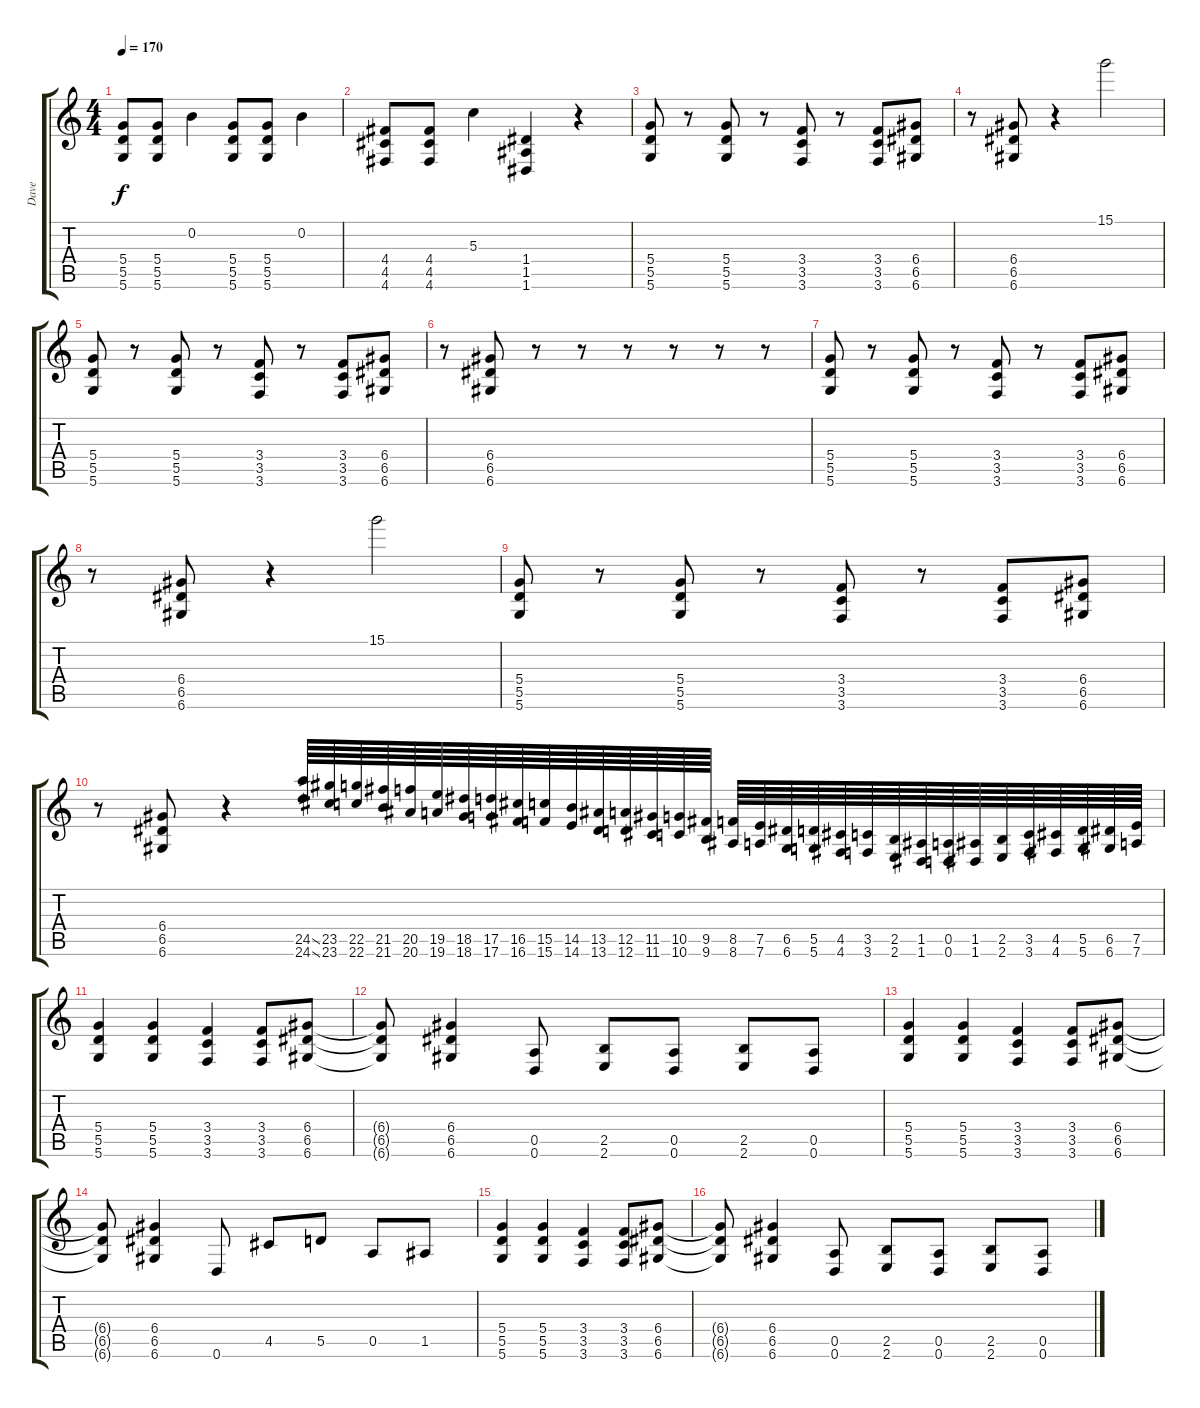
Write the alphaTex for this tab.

\track ("Dave" "Dave") {instrument distortionguitar}
\staff {score tabs}
\tuning (E4 B3 G3 D3 A2 D2) {hide}
\ts (4 4)
\tempo 170
\clef g2
\ks c
(5.4 5.5 5.6).8{dy f} (5.4 5.5 5.6).8 0.2.4 (5.4 5.5 5.6).8 (5.4 5.5 5.6).8 0.2.4 |
(4.4 4.5 4.6).8 (4.4 4.5 4.6).8 5.3.4 (1.4 1.5 1.6).4 r.4 |
(5.4 5.5 5.6).8 r.8 (5.4 5.5 5.6).8 r.8 (3.4 3.5 3.6).8 r.8 (3.4 3.5 3.6).8 (6.4 6.5 6.6).8 |
r.8 (6.4 6.5 6.6).8 r.4 15.1.2 |
(5.4 5.5 5.6).8 r.8 (5.4 5.5 5.6).8 r.8 (3.4 3.5 3.6).8 r.8 (3.4 3.5 3.6).8 (6.4 6.5 6.6).8 |
r.8 (6.4 6.5 6.6).8 r.8 r.8 r.8 r.8 r.8 r.8 |
(5.4 5.5 5.6).8 r.8 (5.4 5.5 5.6).8 r.8 (3.4 3.5 3.6).8 r.8 (3.4 3.5 3.6).8 (6.4 6.5 6.6).8 |
r.8 (6.4 6.5 6.6).8 r.4 15.1.2 |
(5.4 5.5 5.6).8 r.8 (5.4 5.5 5.6).8 r.8 (3.4 3.5 3.6).8 r.8 (3.4 3.5 3.6).8 (6.4 6.5 6.6).8 |
r.8 (6.4 6.5 6.6).8 r.4 (24.5{ss} 24.6{ss}).64{instrument guitarfretnoise} (23.5 23.6).64 (22.5 22.6).64 (21.5 21.6).64 (20.5 20.6).64 (19.5 19.6).64 (18.5 18.6).64 (17.5 17.6).64 (16.5 16.6).64 (15.5 15.6).64 (14.5 14.6).64 (13.5 13.6).64 (12.5 12.6).64 (11.5 11.6).64 (10.5 10.6).64 (9.5 9.6).64 (8.5 8.6).64 (7.5 7.6).64 (6.5 6.6).64 (5.5 5.6).64 (4.5 4.6).64 (3.5 3.6).64 (2.5 2.6).64 (1.5 1.6).64 (0.5 0.6).64 (1.5 1.6).64 (2.5 2.6).64 (3.5 3.6).64 (4.5 4.6).64 (5.5 5.6).64 (6.5 6.6).64 (7.5 7.6).64 |
(5.4 5.5 5.6).4{instrument distortionguitar} (5.4 5.5 5.6).4 (3.4 3.5 3.6).4 (3.4 3.5 3.6).8 (6.4 6.5 6.6).8 |
(6.4{t} 6.5{t} 6.6{t}).8 (6.4 6.5 6.6).4 (0.5 0.6).8 (2.5 2.6).8 (0.5 0.6).8 (2.5 2.6).8 (0.5 0.6).8 |
(5.4 5.5 5.6).4 (5.4 5.5 5.6).4 (3.4 3.5 3.6).4 (3.4 3.5 3.6).8 (6.4 6.5 6.6).8 |
(6.4{t} 6.5{t} 6.6{t}).8 (6.4 6.5 6.6).4 0.6.8 4.5.8 5.5.8 0.5.8 1.5.8 |
(5.4 5.5 5.6).4{instrument distortionguitar} (5.4 5.5 5.6).4 (3.4 3.5 3.6).4 (3.4 3.5 3.6).8 (6.4 6.5 6.6).8 |
(6.4{t} 6.5{t} 6.6{t}).8 (6.4 6.5 6.6).4 (0.5 0.6).8 (2.5 2.6).8 (0.5 0.6).8 (2.5 2.6).8 (0.5 0.6).8
